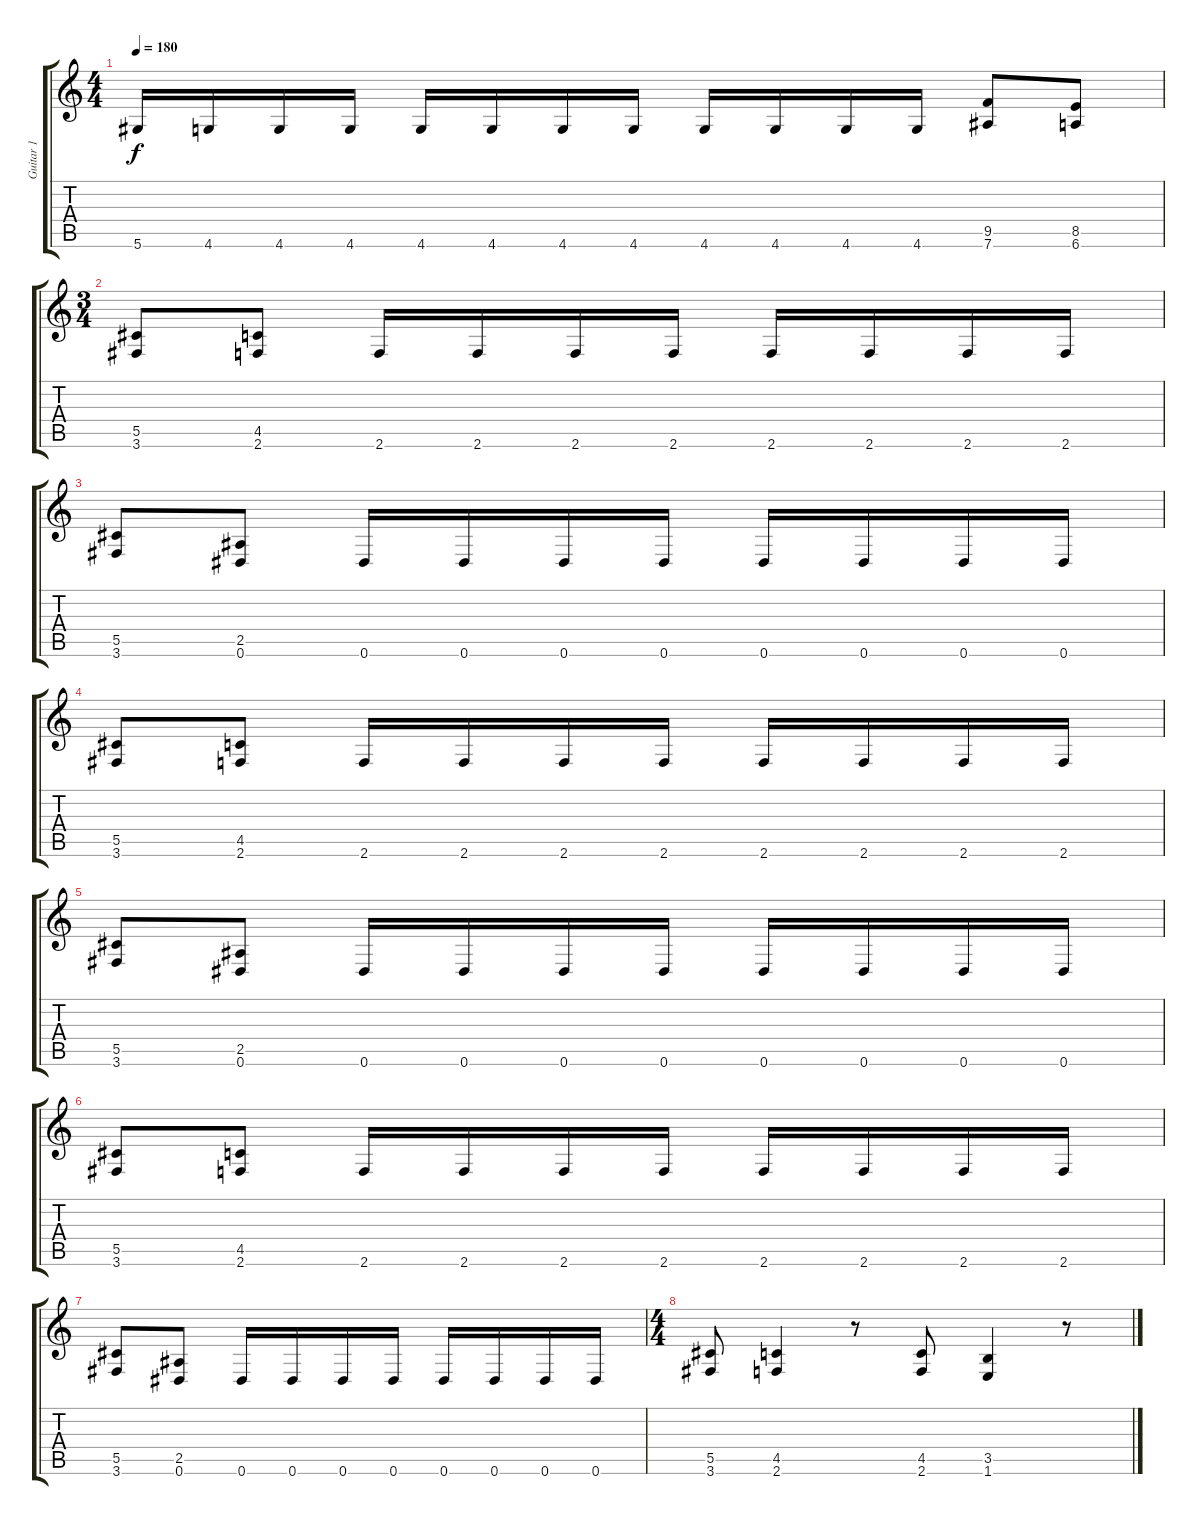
\track ("Guitar 1" "Guitar 1") {instrument distortionguitar}
\staff {score tabs}
\tuning (Eb4 Bb3 Gb3 Db3 Ab2 Eb2) {hide}
\ts (4 4)
\tempo 180
\clef g2
\ks c
5.6.16{dy f} 4.6.16 4.6.16 4.6.16 4.6.16 4.6.16 4.6.16 4.6.16 4.6.16 4.6.16 4.6.16 4.6.16 (9.5 7.6).8 (8.5 6.6).8 |
\ts (3 4)
(5.5 3.6).8 (4.5 2.6).8 2.6.16 2.6.16 2.6.16 2.6.16 2.6.16 2.6.16 2.6.16 2.6.16 |
(5.5 3.6).8 (2.5 0.6).8 0.6.16 0.6.16 0.6.16 0.6.16 0.6.16 0.6.16 0.6.16 0.6.16 |
(5.5 3.6).8 (4.5 2.6).8 2.6.16 2.6.16 2.6.16 2.6.16 2.6.16 2.6.16 2.6.16 2.6.16 |
(5.5 3.6).8 (2.5 0.6).8 0.6.16 0.6.16 0.6.16 0.6.16 0.6.16 0.6.16 0.6.16 0.6.16 |
(5.5 3.6).8 (4.5 2.6).8 2.6.16 2.6.16 2.6.16 2.6.16 2.6.16 2.6.16 2.6.16 2.6.16 |
(5.5 3.6).8 (2.5 0.6).8 0.6.16 0.6.16 0.6.16 0.6.16 0.6.16 0.6.16 0.6.16 0.6.16 |
\ts (4 4)
(5.5 3.6).8 (4.5 2.6).4 r.8 (4.5 2.6).8 (3.5 1.6).4 r.8
